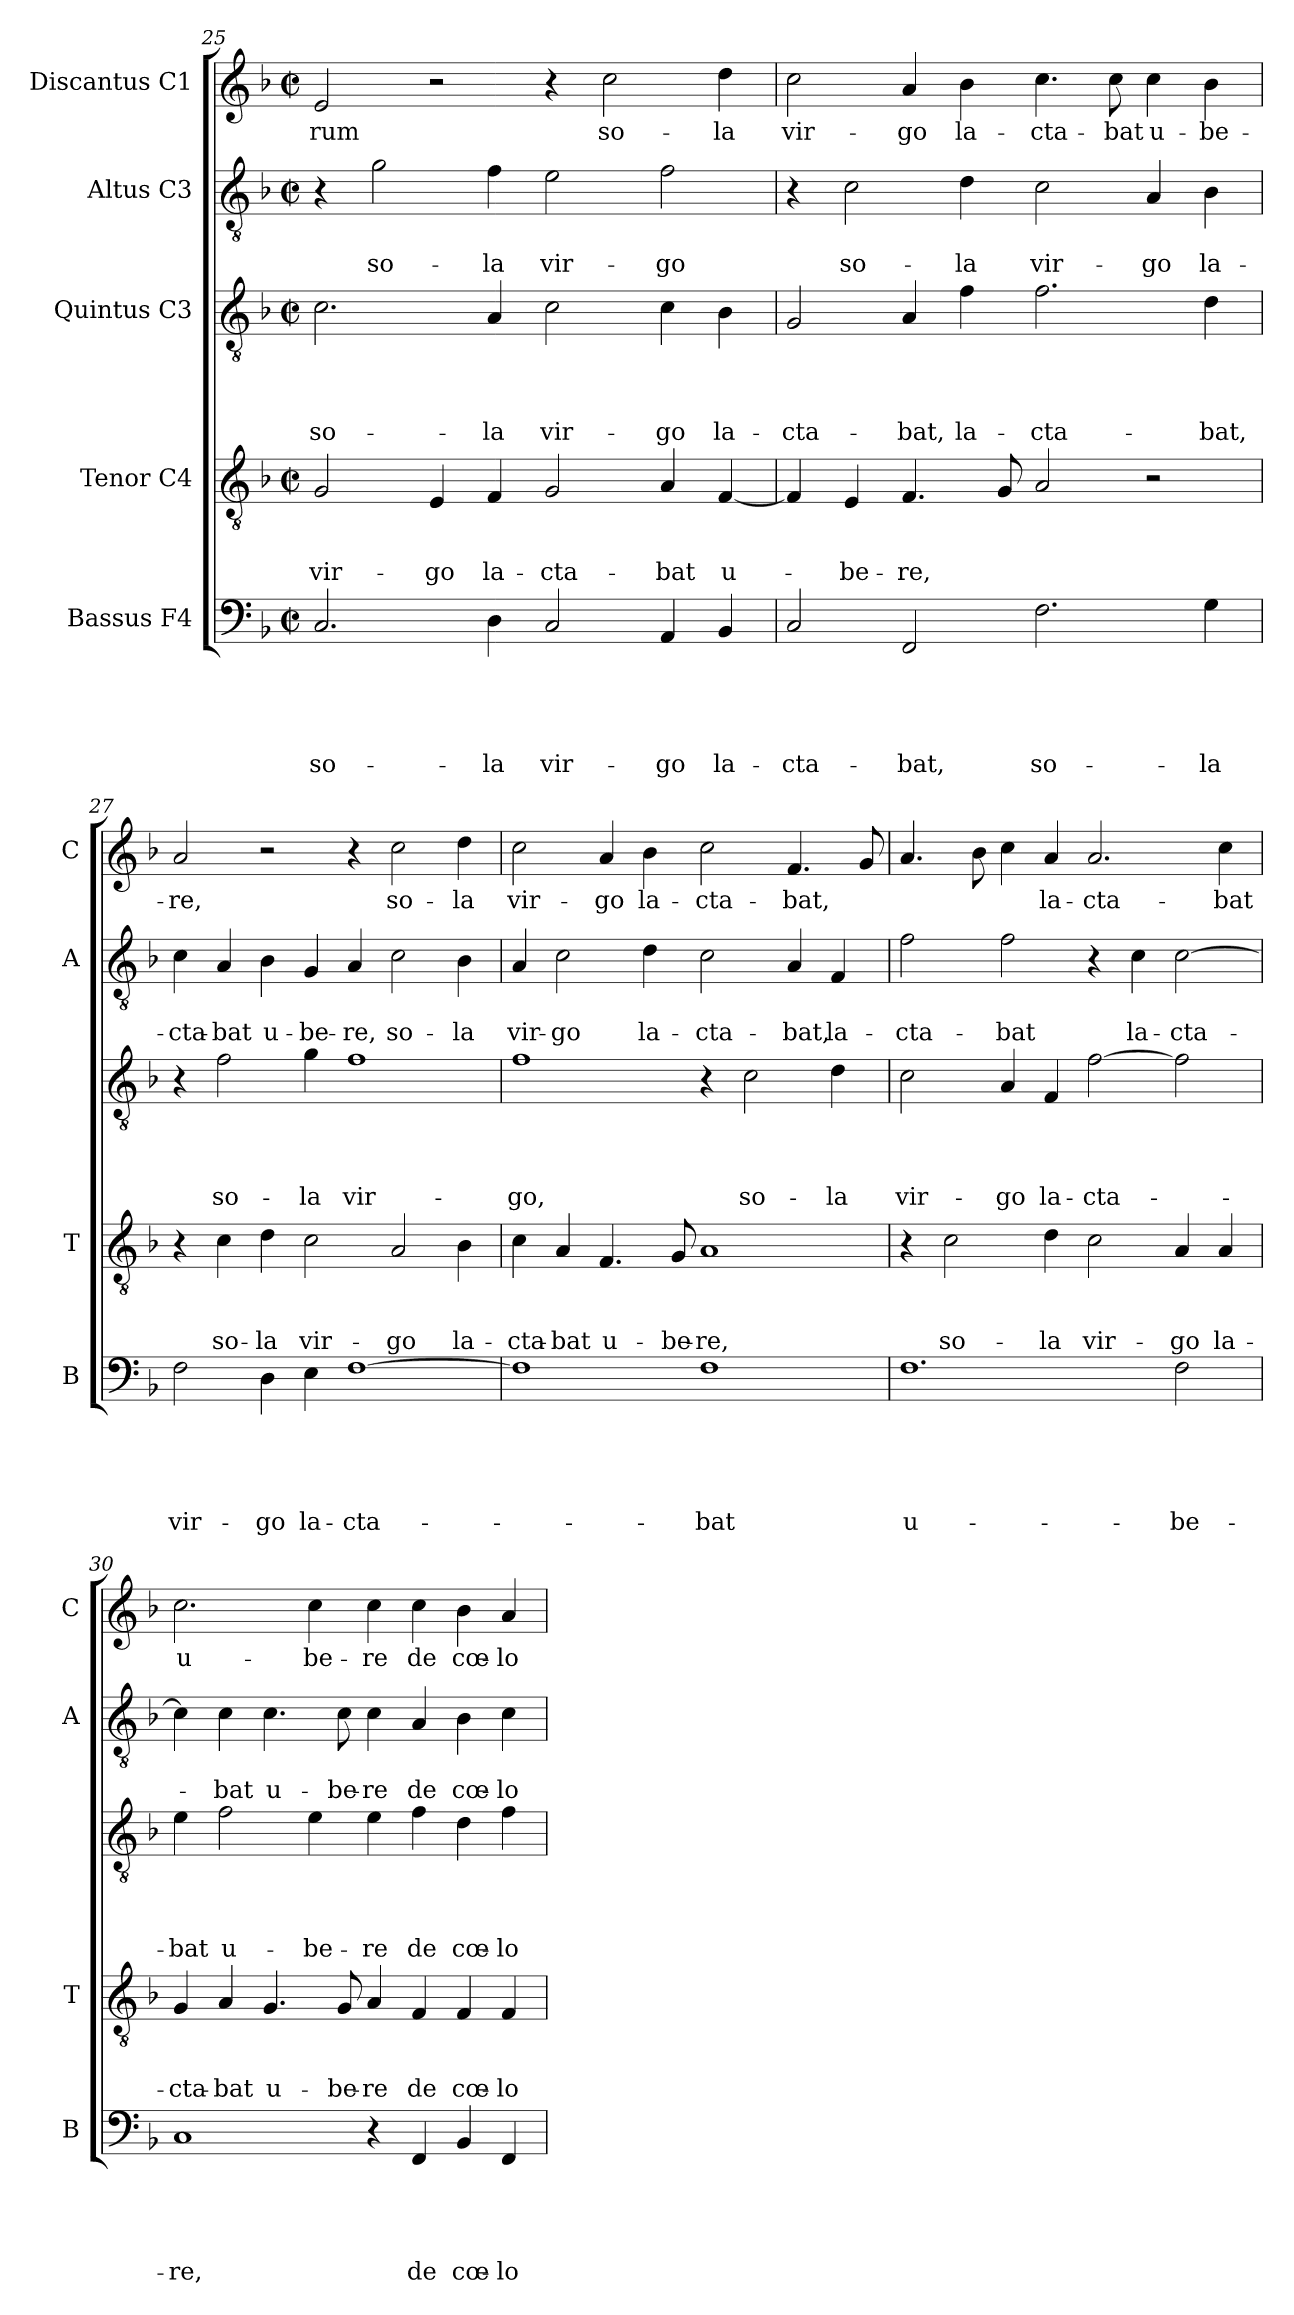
**kern	**text	**text	**text	**text	**text	**kern	**text	**text	**text	**kern	**text	**text	**text	**text	**kern	**text	**text	**kern	**text
*part5	*part5	*part5	*part5	*part5	*part5	*part4	*part4	*part4	*part4	*part3	*part3	*part3	*part3	*part3	*part2	*part2	*part2	*part1	*part1
*staff5	*staff5	*staff5	*staff5	*staff5	*staff5	*staff4	*staff4	*staff4	*staff4	*staff3	*staff3	*staff3	*staff3	*staff3	*staff2	*staff2	*staff2	*staff1	*staff1
*I"Bassus F4	*	*	*	*	*	*I"Tenor C4	*	*	*	*I"Quintus C3	*	*	*	*	*I"Altus C3	*	*	*I"Discantus C1	*
*I'B	*	*	*	*	*	*I'T	*	*	*	*	*	*	*	*	*I'A	*	*	*I'C	*
*clefF4	*	*	*	*	*	*clefGv2	*	*	*	*clefGv2	*	*	*	*	*clefGv2	*	*	*clefG2	*
*k[b-]	*	*	*	*	*	*k[b-]	*	*	*	*k[b-]	*	*	*	*	*k[b-]	*	*	*k[b-]	*
*F:	*	*	*	*	*	*F:	*	*	*	*F:	*	*	*	*	*F:	*	*	*F:	*
*M2/2	*	*	*	*	*	*M2/2	*	*	*	*M2/2	*	*	*	*	*M2/2	*	*	*M2/2	*
*met(c|)	*	*	*	*	*	*met(c|)	*	*	*	*met(c|)	*	*	*	*	*met(c|)	*	*	*met(c|)	*
=25	=25	=25	=25	=25	=25	=25	=25	=25	=25	=25	=25	=25	=25	=25	=25	=25	=25	=25	=25
!	!	!	!	!	!LO:LY:b	!	!	!	!LO:LY:b	!	!	!	!	!LO:LY:b	!	!	!	!	!LO:LY:b
2.C/	.	.	.	.	so-	2G/	.	.	vir-	2.c\	.	.	.	so-	4r	.	.	2e/	-rum
!	!	!	!	!	!	!	!	!	!	!	!	!	!	!	!	!	!LO:LY:b	!	!
.	.	.	.	.	.	.	.	.	.	.	.	.	.	.	2g\	.	so-	.	.
!	!	!	!	!	!	!	!	!	!LO:LY:b	!	!	!	!	!	!	!	!	!	!
.	.	.	.	.	.	4E/	.	.	-go	.	.	.	.	.	.	.	.	2r	.
!	!	!	!	!	!LO:LY:b	!	!	!	!LO:LY:b	!	!	!	!	!LO:LY:b	!	!	!LO:LY:b	!	!
4D\	.	.	.	.	-la	4F/	.	.	la-	4A/	.	.	.	-la	4f\	.	-la	.	.
!	!	!	!	!	!LO:LY:b	!	!	!	!LO:LY:b	!	!	!	!	!LO:LY:b	!	!	!LO:LY:b	!	!
2C/	.	.	.	.	vir-	2G/	.	.	-cta-	2c\	.	.	.	vir-	2e\	.	vir-	4r	.
!	!	!	!	!	!	!	!	!	!	!	!	!	!	!	!	!	!	!	!LO:LY:b
.	.	.	.	.	.	.	.	.	.	.	.	.	.	.	.	.	.	2cc\	so-
!	!	!	!	!	!LO:LY:b	!	!	!	!LO:LY:b	!	!	!	!	!LO:LY:b	!	!	!LO:LY:b	!	!
4AA/	.	.	.	.	-go	4A/	.	.	-bat	4c\	.	.	.	-go	2f\	.	-go	.	.
!	!	!	!	!	!LO:LY:b	!	!	!	!LO:LY:b	!	!	!	!	!LO:LY:b	!	!	!	!	!LO:LY:b
4BB-/	.	.	.	.	la-	[4F/	.	.	u-	4B-\	.	.	.	la-	.	.	.	4dd\	-la
=26	=26	=26	=26	=26	=26	=26	=26	=26	=26	=26	=26	=26	=26	=26	=26	=26	=26	=26	=26
!	!	!	!	!	!LO:LY:b	!	!	!	!	!	!	!	!	!LO:LY:b	!	!	!	!	!LO:LY:b
2C/	.	.	.	.	-cta-	4F/]	.	.	.	2G/	.	.	.	-cta-	4r	.	.	2cc\	vir-
!	!	!	!	!	!	!	!	!	!LO:LY:b	!	!	!	!	!	!	!	!LO:LY:b	!	!
.	.	.	.	.	.	4E/	.	.	-be-	.	.	.	.	.	2c\	.	so-	.	.
!	!	!	!	!	!LO:LY:b	!	!	!	!LO:LY:b	!	!	!	!	!LO:LY:b	!	!	!	!	!LO:LY:b
2FF/	.	.	.	.	-bat,	4.F/	.	.	-re,	4A/	.	.	.	-bat,	.	.	.	4a/	-go
!	!	!	!	!	!	!	!	!	!	!	!	!	!	!LO:LY:b	!	!	!LO:LY:b	!	!LO:LY:b
.	.	.	.	.	.	.	.	.	.	4f\	.	.	.	la-	4d\	.	-la	4b-\	la-
.	.	.	.	.	.	8G/	.	.	.	.	.	.	.	.	.	.	.	.	.
!	!	!	!	!	!LO:LY:b	!	!	!	!	!	!	!	!	!LO:LY:b	!	!	!LO:LY:b	!	!LO:LY:b
2.F\	.	.	.	.	so-	2A/	.	.	.	2.f\	.	.	.	-cta-	2c\	.	vir-	4.cc\	-cta-
!	!	!	!	!	!	!	!	!	!	!	!	!	!	!	!	!	!	!	!LO:LY:b
.	.	.	.	.	.	.	.	.	.	.	.	.	.	.	.	.	.	8cc\	-bat
!	!	!	!	!	!	!	!	!	!	!	!	!	!	!	!	!	!LO:LY:b	!	!LO:LY:b
.	.	.	.	.	.	2r	.	.	.	.	.	.	.	.	4A/	.	-go	4cc\	u-
!	!	!	!	!	!LO:LY:b	!	!	!	!	!	!	!	!	!LO:LY:b	!	!	!LO:LY:b	!	!LO:LY:b
4G\	.	.	.	.	-la	.	.	.	.	4d\	.	.	.	-bat,	4B-\	.	la-	4b-\	-be-
=27	=27	=27	=27	=27	=27	=27	=27	=27	=27	=27	=27	=27	=27	=27	=27	=27	=27	=27	=27
!	!	!	!	!	!LO:LY:b	!	!	!	!	!	!	!	!	!	!	!	!LO:LY:b	!	!LO:LY:b
2F\	.	.	.	.	vir-	4r	.	.	.	4r	.	.	.	.	4c\	.	-cta-	2a/	-re,
!	!	!	!	!	!	!	!	!	!LO:LY:b	!	!	!	!	!LO:LY:b	!	!	!LO:LY:b	!	!
.	.	.	.	.	.	4c\	.	.	so-	2f\	.	.	.	so-	4A/	.	-bat	.	.
!	!	!	!	!	!LO:LY:b	!	!	!	!LO:LY:b	!	!	!	!	!	!	!	!LO:LY:b	!	!
4D\	.	.	.	.	-go	4d\	.	.	-la	.	.	.	.	.	4B-\	.	u-	2r	.
!	!	!	!	!	!LO:LY:b	!	!	!	!LO:LY:b	!	!	!	!	!LO:LY:b	!	!	!LO:LY:b	!	!
4E\	.	.	.	.	la-	2c\	.	.	vir-	4g\	.	.	.	-la	4G/	.	-be-	.	.
!	!	!	!	!	!LO:LY:b	!	!	!	!	!	!	!	!	!LO:LY:b	!	!	!LO:LY:b	!	!
[1F	.	.	.	.	-cta-	.	.	.	.	1f	.	.	.	vir-	4A/	.	-re,	4r	.
!	!	!	!	!	!	!	!	!	!LO:LY:b	!	!	!	!	!	!	!	!LO:LY:b	!	!LO:LY:b
.	.	.	.	.	.	2A/	.	.	-go	.	.	.	.	.	2c\	.	so-	2cc\	so-
!	!	!	!	!	!	!	!	!	!LO:LY:b	!	!	!	!	!	!	!	!LO:LY:b	!	!LO:LY:b
.	.	.	.	.	.	4B-\	.	.	la-	.	.	.	.	.	4B-\	.	-la	4dd\	-la
!!LO:LB:g=z
=28	=28	=28	=28	=28	=28	=28	=28	=28	=28	=28	=28	=28	=28	=28	=28	=28	=28	=28	=28
!	!	!	!	!	!	!	!	!	!LO:LY:b	!	!	!	!	!LO:LY:b	!	!	!LO:LY:b	!	!LO:LY:b
1F]	.	.	.	.	.	4c\	.	.	-cta-	1f	.	.	.	-go,	4A/	.	vir-	2cc\	vir-
!	!	!	!	!	!	!	!	!	!LO:LY:b	!	!	!	!	!	!	!	!LO:LY:b	!	!
.	.	.	.	.	.	4A/	.	.	-bat	.	.	.	.	.	2c\	.	-go	.	.
!	!	!	!	!	!	!	!	!	!LO:LY:b	!	!	!	!	!	!	!	!	!	!LO:LY:b
.	.	.	.	.	.	4.F/	.	.	u-	.	.	.	.	.	.	.	.	4a/	-go
!	!	!	!	!	!	!	!	!	!	!	!	!	!	!	!	!	!LO:LY:b	!	!LO:LY:b
.	.	.	.	.	.	.	.	.	.	.	.	.	.	.	4d\	.	la-	4b-\	la-
!	!	!	!	!	!	!	!	!	!LO:LY:b	!	!	!	!	!	!	!	!	!	!
.	.	.	.	.	.	8G/	.	.	-be-	.	.	.	.	.	.	.	.	.	.
!	!	!	!	!	!LO:LY:b	!	!	!	!LO:LY:b	!	!	!	!	!	!	!	!LO:LY:b	!	!LO:LY:b
1F	.	.	.	.	-bat	1A	.	.	-re,	4r	.	.	.	.	2c\	.	-cta-	2cc\	-cta-
!	!	!	!	!	!	!	!	!	!	!	!	!	!	!LO:LY:b	!	!	!	!	!
.	.	.	.	.	.	.	.	.	.	2c\	.	.	.	so-	.	.	.	.	.
!	!	!	!	!	!	!	!	!	!	!	!	!	!	!	!	!	!LO:LY:b	!	!LO:LY:b
.	.	.	.	.	.	.	.	.	.	.	.	.	.	.	4A/	.	-bat,	4.f/	-bat,
!	!	!	!	!	!	!	!	!	!	!	!	!	!	!LO:LY:b	!	!	!LO:LY:b	!	!
.	.	.	.	.	.	.	.	.	.	4d\	.	.	.	-la	4F/	.	la-	.	.
.	.	.	.	.	.	.	.	.	.	.	.	.	.	.	.	.	.	8g/	.
=29	=29	=29	=29	=29	=29	=29	=29	=29	=29	=29	=29	=29	=29	=29	=29	=29	=29	=29	=29
!	!	!	!	!	!LO:LY:b	!	!	!	!	!	!	!	!	!LO:LY:b	!	!	!LO:LY:b	!	!
1.F	.	.	.	.	u-	4r	.	.	.	2c\	.	.	.	vir-	2f\	.	-cta-	4.a/	.
!	!	!	!	!	!	!	!	!	!LO:LY:b	!	!	!	!	!	!	!	!	!	!
.	.	.	.	.	.	2c\	.	.	so-	.	.	.	.	.	.	.	.	.	.
.	.	.	.	.	.	.	.	.	.	.	.	.	.	.	.	.	.	8b-\	.
!	!	!	!	!	!	!	!	!	!	!	!	!	!	!LO:LY:b	!	!	!LO:LY:b	!	!
.	.	.	.	.	.	.	.	.	.	4A/	.	.	.	-go	2f\	.	-bat	4cc\	.
!	!	!	!	!	!	!	!	!	!LO:LY:b	!	!	!	!	!LO:LY:b	!	!	!	!	!LO:LY:b
.	.	.	.	.	.	4d\	.	.	-la	4F/	.	.	.	la-	.	.	.	4a/	la-
!	!	!	!	!	!	!	!	!	!LO:LY:b	!	!	!	!	!LO:LY:b	!	!	!	!	!LO:LY:b
.	.	.	.	.	.	2c\	.	.	vir-	[2f\	.	.	.	-cta-	4r	.	.	2.a/	-cta-
!	!	!	!	!	!	!	!	!	!	!	!	!	!	!	!	!	!LO:LY:b	!	!
.	.	.	.	.	.	.	.	.	.	.	.	.	.	.	4c\	.	la-	.	.
!	!	!	!	!	!LO:LY:b	!	!	!	!LO:LY:b	!	!	!	!	!	!	!	!LO:LY:b	!	!
2F\	.	.	.	.	-be-	4A/	.	.	-go	2f\]	.	.	.	.	[2c\	.	-cta-	.	.
!	!	!	!	!	!	!	!	!	!LO:LY:b	!	!	!	!	!	!	!	!	!	!LO:LY:b
.	.	.	.	.	.	4A/	.	.	la-	.	.	.	.	.	.	.	.	4cc\	-bat
=30	=30	=30	=30	=30	=30	=30	=30	=30	=30	=30	=30	=30	=30	=30	=30	=30	=30	=30	=30
!	!	!	!	!	!LO:LY:b	!	!	!	!LO:LY:b	!	!	!	!	!LO:LY:b	!	!	!	!	!LO:LY:b
1C	.	.	.	.	-re,	4G/	.	.	-cta-	4e\	.	.	.	-bat	4c\]	.	.	2.cc\	u-
!	!	!	!	!	!	!	!	!	!LO:LY:b	!	!	!	!	!LO:LY:b	!	!	!LO:LY:b	!	!
.	.	.	.	.	.	4A/	.	.	-bat	2f\	.	.	.	u-	4c\	.	-bat	.	.
!	!	!	!	!	!	!	!	!	!LO:LY:b	!	!	!	!	!	!	!	!LO:LY:b	!	!
.	.	.	.	.	.	4.G/	.	.	u-	.	.	.	.	.	4.c\	.	u-	.	.
!	!	!	!	!	!	!	!	!	!	!	!	!	!	!LO:LY:b	!	!	!	!	!LO:LY:b
.	.	.	.	.	.	.	.	.	.	4e\	.	.	.	-be-	.	.	.	4cc\	-be-
!	!	!	!	!	!	!	!	!	!LO:LY:b	!	!	!	!	!	!	!	!LO:LY:b	!	!
.	.	.	.	.	.	8G/	.	.	-be-	.	.	.	.	.	8c\	.	-be-	.	.
!	!	!	!	!	!	!	!	!	!LO:LY:b	!	!	!	!	!LO:LY:b	!	!	!LO:LY:b	!	!LO:LY:b
4r	.	.	.	.	.	4A/	.	.	-re	4e\	.	.	.	-re	4c\	.	-re	4cc\	-re
!	!	!	!	!	!LO:LY:b	!	!	!	!LO:LY:b	!	!	!	!	!LO:LY:b	!	!	!LO:LY:b	!	!LO:LY:b
4FF/	.	.	.	.	de	4F/	.	.	de	4f\	.	.	.	de	4A/	.	de	4cc\	de
!	!	!	!	!	!LO:LY:b	!	!	!	!LO:LY:b	!	!	!	!	!LO:LY:b	!	!	!LO:LY:b	!	!LO:LY:b
4BB-/	.	.	.	.	cœ-	4F/	.	.	cœ-	4d\	.	.	.	cœ-	4B-\	.	cœ-	4b-\	cœ-
!	!	!	!	!	!LO:LY:b	!	!	!	!LO:LY:b	!	!	!	!	!LO:LY:b	!	!	!LO:LY:b	!	!LO:LY:b
4FF/	.	.	.	.	-lo	4F/	.	.	-lo	4f\	.	.	.	-lo	4c\	.	-lo	4a/	-lo
=	=	=	=	=	=	=	=	=	=	=	=	=	=	=	=	=	=	=	=
*-	*-	*-	*-	*-	*-	*-	*-	*-	*-	*-	*-	*-	*-	*-	*-	*-	*-	*-	*-
